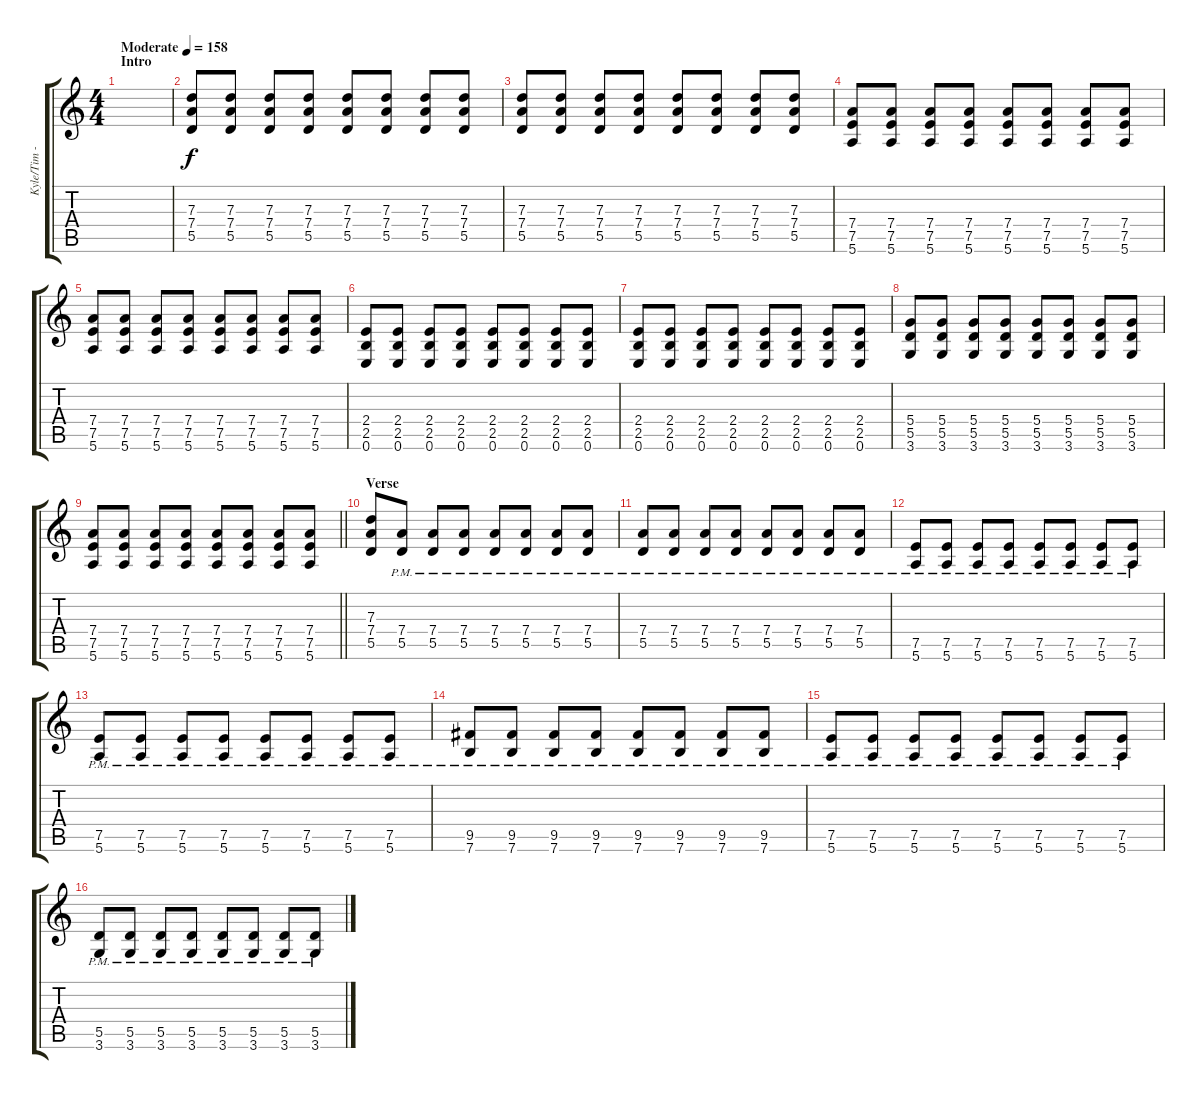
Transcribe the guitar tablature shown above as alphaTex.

\track ("Kyle/Tim - Guitar" "Kyle/Tim -") {instrument distortionguitar}
\staff {score tabs}
\tuning (E4 B3 G3 D3 A2 E2) {hide}
\ts (4 4)
\section ("" "Intro")
\tempo (158 "Moderate")
\clef g2
\ks c
|
(7.3 7.4 5.5).8 (7.3 7.4 5.5).8 (7.3 7.4 5.5).8 (7.3 7.4 5.5).8 (7.3 7.4 5.5).8 (7.3 7.4 5.5).8 (7.3 7.4 5.5).8 (7.3 7.4 5.5).8 |
(7.3 7.4 5.5).8 (7.3 7.4 5.5).8 (7.3 7.4 5.5).8 (7.3 7.4 5.5).8 (7.3 7.4 5.5).8 (7.3 7.4 5.5).8 (7.3 7.4 5.5).8 (7.3 7.4 5.5).8 |
(7.4 7.5 5.6).8 (7.4 7.5 5.6).8 (7.4 7.5 5.6).8 (7.4 7.5 5.6).8 (7.4 7.5 5.6).8 (7.4 7.5 5.6).8 (7.4 7.5 5.6).8 (7.4 7.5 5.6).8 |
(7.4 7.5 5.6).8 (7.4 7.5 5.6).8 (7.4 7.5 5.6).8 (7.4 7.5 5.6).8 (7.4 7.5 5.6).8 (7.4 7.5 5.6).8 (7.4 7.5 5.6).8 (7.4 7.5 5.6).8 |
(2.4 2.5 0.6).8 (2.4 2.5 0.6).8 (2.4 2.5 0.6).8 (2.4 2.5 0.6).8 (2.4 2.5 0.6).8 (2.4 2.5 0.6).8 (2.4 2.5 0.6).8 (2.4 2.5 0.6).8 |
(2.4 2.5 0.6).8 (2.4 2.5 0.6).8 (2.4 2.5 0.6).8 (2.4 2.5 0.6).8 (2.4 2.5 0.6).8 (2.4 2.5 0.6).8 (2.4 2.5 0.6).8 (2.4 2.5 0.6).8 |
(5.4 5.5 3.6).8 (5.4 5.5 3.6).8 (5.4 5.5 3.6).8 (5.4 5.5 3.6).8 (5.4 5.5 3.6).8 (5.4 5.5 3.6).8 (5.4 5.5 3.6).8 (5.4 5.5 3.6).8 |
\barLineRight lightlight
(7.4 7.5 5.6).8 (7.4 7.5 5.6).8 (7.4 7.5 5.6).8 (7.4 7.5 5.6).8 (7.4 7.5 5.6).8 (7.4 7.5 5.6).8 (7.4 7.5 5.6).8 (7.4 7.5 5.6).8 |
\section ("" "Verse")
(7.3 7.4 5.5).8 (7.4{pm} 5.5{pm}).8 (7.4{pm} 5.5{pm}).8 (7.4{pm} 5.5{pm}).8 (7.4{pm} 5.5{pm}).8 (7.4{pm} 5.5{pm}).8 (7.4{pm} 5.5{pm}).8 (7.4{pm} 5.5{pm}).8 |
(7.4{pm} 5.5{pm}).8 (7.4{pm} 5.5{pm}).8 (7.4{pm} 5.5{pm}).8 (7.4{pm} 5.5{pm}).8 (7.4{pm} 5.5{pm}).8 (7.4{pm} 5.5{pm}).8 (7.4{pm} 5.5{pm}).8 (7.4{pm} 5.5{pm}).8 |
(7.5{pm} 5.6{pm}).8 (7.5{pm} 5.6{pm}).8 (7.5{pm} 5.6{pm}).8 (7.5{pm} 5.6{pm}).8 (7.5{pm} 5.6{pm}).8 (7.5{pm} 5.6{pm}).8 (7.5{pm} 5.6{pm}).8 (7.5{pm} 5.6{pm}).8 |
(7.5{pm} 5.6{pm}).8 (7.5{pm} 5.6{pm}).8 (7.5{pm} 5.6{pm}).8 (7.5{pm} 5.6{pm}).8 (7.5{pm} 5.6{pm}).8 (7.5{pm} 5.6{pm}).8 (7.5{pm} 5.6{pm}).8 (7.5{pm} 5.6{pm}).8 |
(9.5{pm} 7.6{pm}).8 (9.5{pm} 7.6{pm}).8 (9.5{pm} 7.6{pm}).8 (9.5{pm} 7.6{pm}).8 (9.5{pm} 7.6{pm}).8 (9.5{pm} 7.6{pm}).8 (9.5{pm} 7.6{pm}).8 (9.5{pm} 7.6{pm}).8 |
(7.5{pm} 5.6{pm}).8 (7.5{pm} 5.6{pm}).8 (7.5{pm} 5.6{pm}).8 (7.5{pm} 5.6{pm}).8 (7.5{pm} 5.6{pm}).8 (7.5{pm} 5.6{pm}).8 (7.5{pm} 5.6{pm}).8 (7.5{pm} 5.6{pm}).8 |
(5.5{pm} 3.6{pm}).8 (5.5{pm} 3.6{pm}).8 (5.5{pm} 3.6{pm}).8 (5.5{pm} 3.6{pm}).8 (5.5{pm} 3.6{pm}).8 (5.5{pm} 3.6{pm}).8 (5.5{pm} 3.6{pm}).8 (5.5{pm} 3.6{pm}).8
